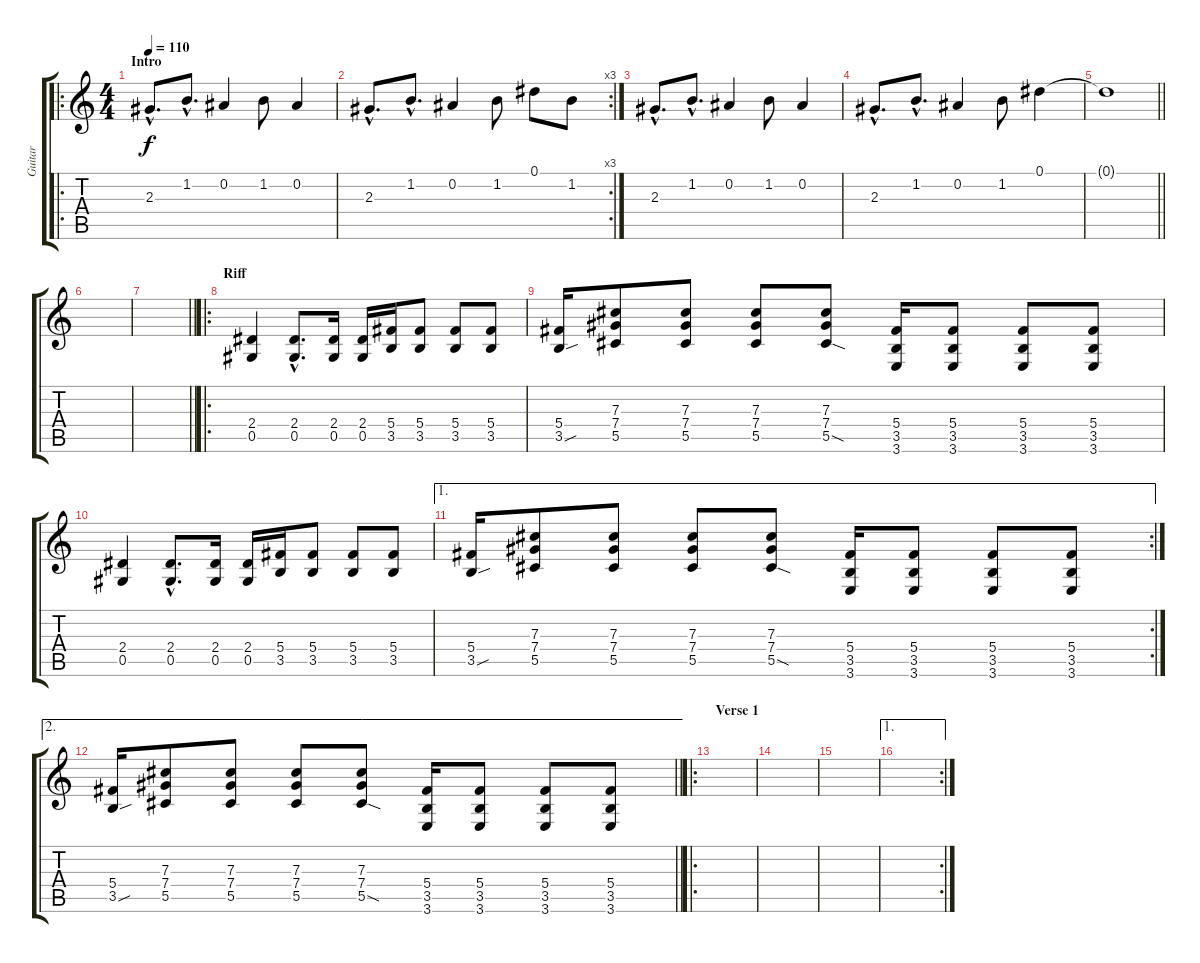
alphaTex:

\track ("Guitar" "Guitar") {instrument overdrivenguitar}
\staff {score tabs}
\tuning (Eb4 Bb3 Gb3 Db3 Ab2 Db2) {hide}
\ro
\ts (4 4)
\section ("" "Intro")
\tempo 110
\clef g2
\ks c
2.3{hac}.8{d dy f instrument electricguitarclean} 1.2{hac}.8{d} 0.2.4 1.2.8 0.2.4 |
\rc 3
2.3{hac}.8{d} 1.2{hac}.8{d} 0.2.4 1.2.8 0.1.8 1.2.8 |
2.3{hac}.8{d} 1.2{hac}.8{d} 0.2.4 1.2.8 0.2.4 |
2.3{hac}.8{d} 1.2{hac}.8{d} 0.2.4 1.2.8 0.1.4 |
\barLineRight lightlight
0.1{t}.1 |
|
\barLineRight lightlight
|
\ro
\section ("" "Riff")
(2.4 0.5).4{instrument overdrivenguitar} (2.4{hac} 0.5{hac}).8{d} (2.4 0.5).16 (2.4 0.5).16 (5.4 3.5).16 (5.4 3.5).8 (5.4 3.5).8 (5.4 3.5).8 |
(5.4 3.5{sou}).16 (7.3 7.4 5.5).8 (7.3 7.4 5.5).8 (7.3 7.4 5.5).8 (7.3 7.4 5.5{sod}).8 (5.4 3.5 3.6).16 (5.4 3.5 3.6).8 (5.4 3.5 3.6).8 (5.4 3.5 3.6).8 |
(2.4 0.5).4 (2.4{hac} 0.5{hac}).8{d} (2.4 0.5).16 (2.4 0.5).16 (5.4 3.5).16 (5.4 3.5).8 (5.4 3.5).8 (5.4 3.5).8 |
\ae 1
\rc 2
(5.4 3.5{sou}).16 (7.3 7.4 5.5).8 (7.3 7.4 5.5).8 (7.3 7.4 5.5).8 (7.3 7.4 5.5{sod}).8 (5.4 3.5 3.6).16 (5.4 3.5 3.6).8 (5.4 3.5 3.6).8 (5.4 3.5 3.6).8 |
\ae 2
\barLineRight lightlight
(5.4 3.5{sou}).16 (7.3 7.4 5.5).8 (7.3 7.4 5.5).8 (7.3 7.4 5.5).8 (7.3 7.4 5.5{sod}).8 (5.4 3.5 3.6).16 (5.4 3.5 3.6).8 (5.4 3.5 3.6).8 (5.4 3.5 3.6).8 |
\ro
\section ("" "Verse 1")
|
|
|
\ae 1
\rc 2
